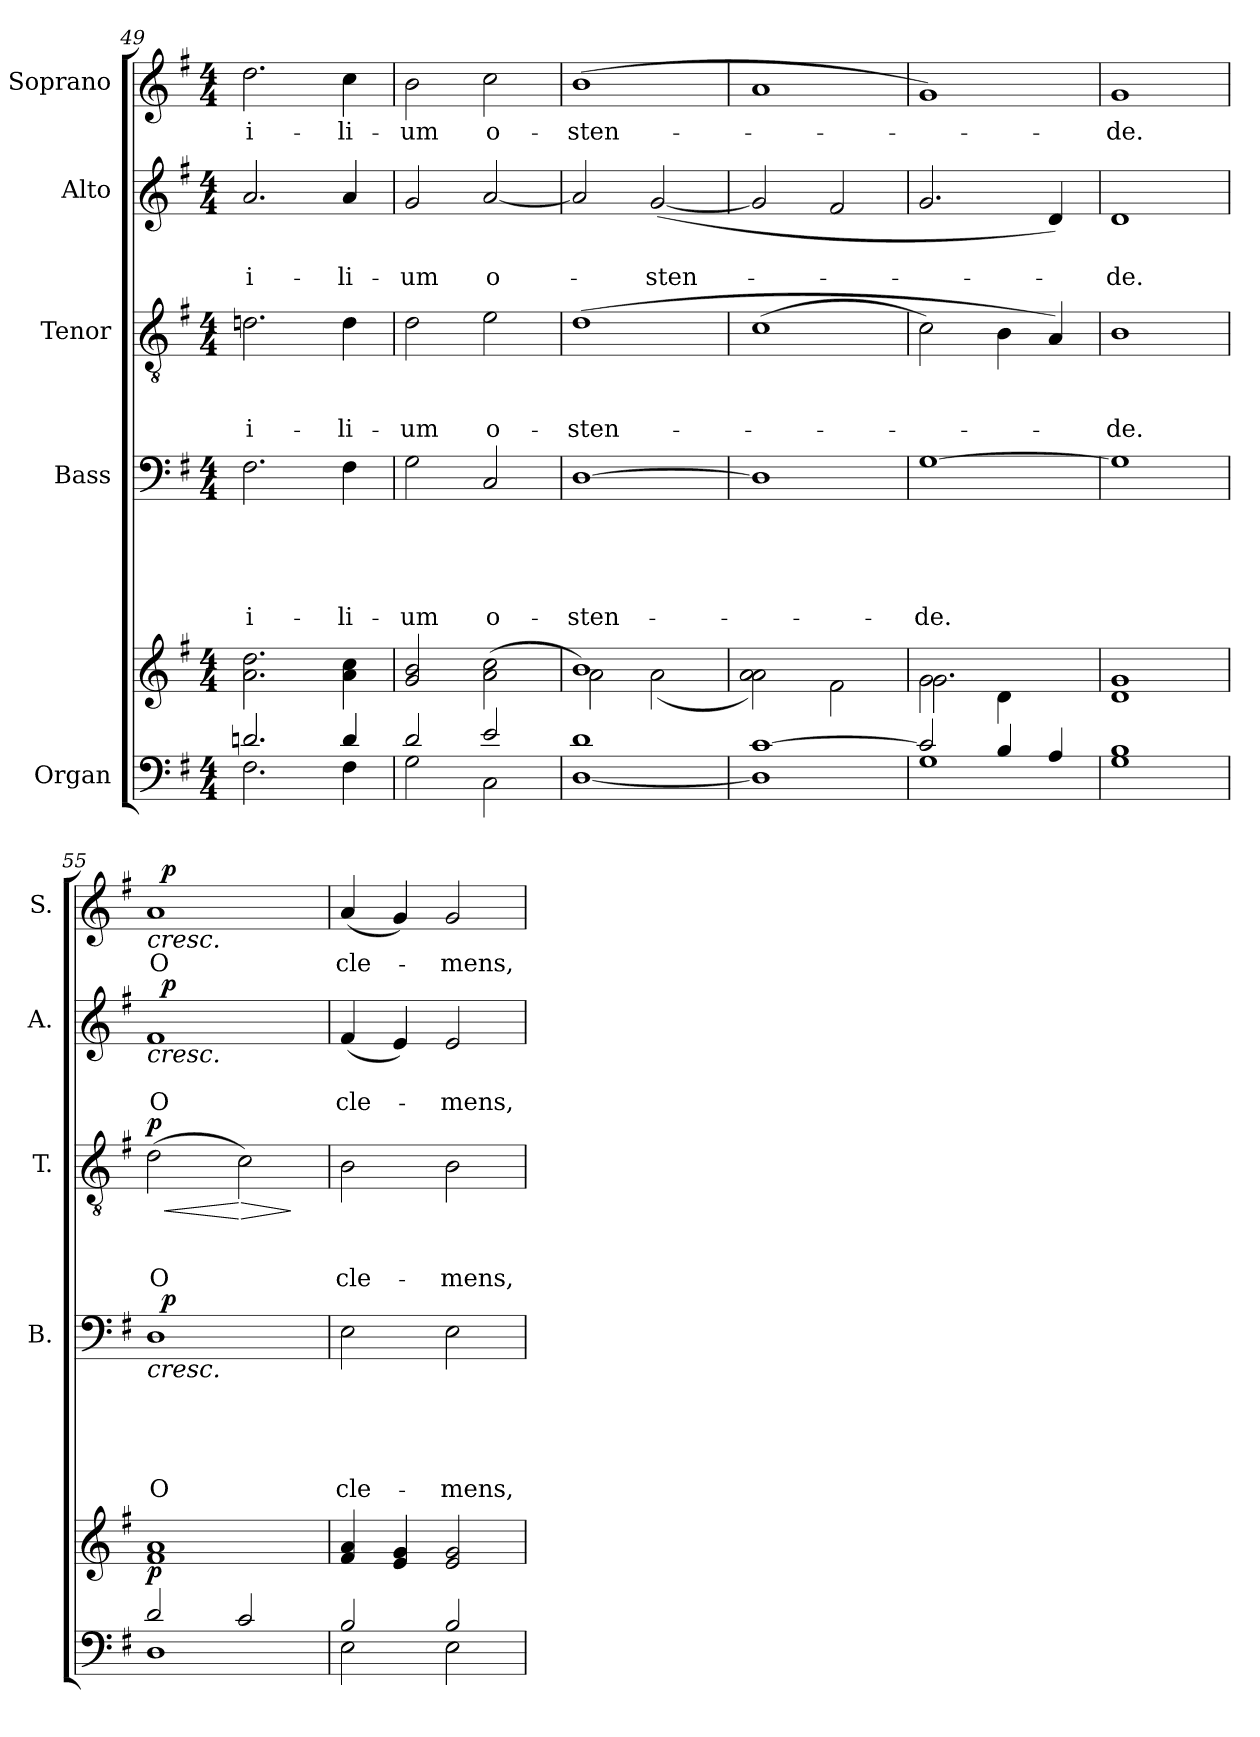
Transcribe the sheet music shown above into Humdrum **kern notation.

**kern	**kern	**dynam	**kern	**text	**text	**text	**text	**text	**dynam	**kern	**text	**text	**text	**dynam	**kern	**text	**text	**dynam	**kern	**text	**dynam
*part5	*part5	*part5	*part4	*part4	*part4	*part4	*part4	*part4	*part4	*part3	*part3	*part3	*part3	*part3	*part2	*part2	*part2	*part2	*part1	*part1	*part1
*staff6	*staff5	*staff5/6	*staff4	*staff4	*staff4	*staff4	*staff4	*staff4	*staff4	*staff3	*staff3	*staff3	*staff3	*staff3	*staff2	*staff2	*staff2	*staff2	*staff1	*staff1	*staff1
*I"Organ	*	*	*I"Bass	*	*	*	*	*	*	*I"Tenor	*	*	*	*	*I"Alto	*	*	*	*I"Soprano	*	*
*	*	*	*I'B.	*	*	*	*	*	*	*I'T.	*	*	*	*	*I'A.	*	*	*	*I'S.	*	*
*clefF4	*clefG2	*	*clefF4	*	*	*	*	*	*	*clefGv2	*	*	*	*	*clefG2	*	*	*	*clefG2	*	*
*k[f#]	*k[f#]	*	*k[f#]	*	*	*	*	*	*	*k[f#]	*	*	*	*	*k[f#]	*	*	*	*k[f#]	*	*
*G:	*G:	*	*G:	*	*	*	*	*	*	*G:	*	*	*	*	*G:	*	*	*	*G:	*	*
*M4/4	*M4/4	*	*M4/4	*	*	*	*	*	*	*M4/4	*	*	*	*	*M4/4	*	*	*	*M4/4	*	*
=49	=49	=49	=49	=49	=49	=49	=49	=49	=49	=49	=49	=49	=49	=49	=49	=49	=49	=49	=49	=49	=49
*^	*	*	*	*	*	*	*	*	*	*	*	*	*	*	*	*	*	*	*	*	*
!	!	!	!	!	!	!	!	!	!LO:LY:b	!	!	!	!	!LO:LY:b	!	!	!	!LO:LY:b	!	!	!LO:LY:b	!
2.dn/	2.F#\	2.a\ 2.dd\	.	2.F#\	.	.	.	.	-i-	.	2.dn\	.	.	-i-	.	2.a/	.	-i-	.	2.dd\	-i-	.
!	!	!	!	!	!	!	!	!	!LO:LY:b	!	!	!	!	!LO:LY:b	!	!	!	!LO:LY:b	!	!	!LO:LY:b	!
4d/	4F#\	4a\ 4cc\	.	4F#\	.	.	.	.	-li-	.	4d\	.	.	-li-	.	4a/	.	-li-	.	4cc\	-li-	.
=50	=50	=50	=50	=50	=50	=50	=50	=50	=50	=50	=50	=50	=50	=50	=50	=50	=50	=50	=50	=50	=50	=50
!	!	!	!	!	!	!	!	!	!LO:LY:b	!	!	!	!	!LO:LY:b	!	!	!	!LO:LY:b	!	!	!LO:LY:b	!
2d/	2G\	2g/ 2b/	.	2G\	.	.	.	.	-um	.	2d\	.	.	-um	.	2g/	.	-um	.	2b\	-um	.
!	!	!	!	!	!	!	!	!	!LO:LY:b	!	!	!	!	!LO:LY:b	!	!	!	!LO:LY:b	!	!	!LO:LY:b	!
2e/	2C\	(2a\ 2cc\	.	2C/	.	.	.	.	o-	.	2e\	.	.	o-	.	[<2a/	.	o-	.	2cc\	o-	.
=51	=51	=51	=51	=51	=51	=51	=51	=51	=51	=51	=51	=51	=51	=51	=51	=51	=51	=51	=51	=51	=51	=51
*	*	*^	*	*	*	*	*	*	*	*	*	*	*	*	*	*	*	*	*	*	*	*
!	!	!	!	!	!	!	!	!	!	!LO:LY:b	!	!	!	!	!LO:LY:b	!	!	!	!	!	!	!LO:LY:b	!
*v	*v	*	*	*	*	*	*	*	*	*	*	*	*	*	*	*	*	*	*	*	*	*	*
[<1D 1d	1b)	2a\	.	[<1D	.	.	.	.	-sten-	.	(>1d	.	.	-sten-	.	2a/]	.	.	.	(>1b	-sten-	.
!	!	!	!	!	!	!	!	!	!	!	!	!	!	!	!	!	!	!LO:LY:b	!	!	!	!
.	.	(<2a\	.	.	.	.	.	.	.	.	.	.	.	.	.	([<2g/	.	-sten-	.	.	.	.
*	*v	*v	*	*	*	*	*	*	*	*	*	*	*	*	*	*	*	*	*	*	*	*
!!LO:LB:g=z
=52	=52	=52	=52	=52	=52	=52	=52	=52	=52	=52	=52	=52	=52	=52	=52	=52	=52	=52	=52	=52	=52
1D] [>1c	2a\ 2a\)	.	1D]	.	.	.	.	.	.	(>1c	.	.	.	.	2g/]	.	.	.	1a	.	.
.	2f#\	.	.	.	.	.	.	.	.	.	.	.	.	.	2f#/	.	.	.	.	.	.
=53	=53	=53	=53	=53	=53	=53	=53	=53	=53	=53	=53	=53	=53	=53	=53	=53	=53	=53	=53	=53	=53
*^	*^	*	*	*	*	*	*	*	*	*	*	*	*	*	*	*	*	*	*	*	*
!	!	!	!	!	!	!	!	!	!	!LO:LY:b	!	!	!	!	!	!	!	!	!	!	!	!	!
2c/]	1G	2g\	2.g\	.	[>1G	.	.	.	.	-de.	.	2c\)	.	.	.	.	2.g/	.	.	.	1g)	.	.
4B/	.	4d\	.	.	.	.	.	.	.	.	.	4B\	.	.	.	.	.	.	.	.	.	.	.
4A/	.	4ryy	4ryy	.	.	.	.	.	.	.	.	4A/)	.	.	.	.	4d/)	.	.	.	.	.	.
*v	*v	*	*	*	*	*	*	*	*	*	*	*	*	*	*	*	*	*	*	*	*	*	*
=54	=54	=54	=54	=54	=54	=54	=54	=54	=54	=54	=54	=54	=54	=54	=54	=54	=54	=54	=54	=54	=54	=54
!	!	!	!	!	!	!	!	!	!	!	!	!	!	!LO:LY:b	!	!	!	!LO:LY:b	!	!	!LO:LY:b	!
*	*v	*v	*	*	*	*	*	*	*	*	*	*	*	*	*	*	*	*	*	*	*	*
1G 1B	1d 1g	.	1G]	.	.	.	.	.	.	1B	.	.	-de.	.	1d	.	-de.	.	1g	-de.	.
=55	=55	=55	=55	=55	=55	=55	=55	=55	=55	=55	=55	=55	=55	=55	=55	=55	=55	=55	=55	=55	=55
*^	*	*	*	*	*	*	*	*	*	*	*	*	*	*	*	*	*	*	*	*	*
!	!	!	!	!	!	!	!	!	!LO:LY:b	!LO:HP:b	!	!	!	!	!	!	!	!	!	!	!	!
!	!	!	!	!	!	!	!	!	!	!LO:HP:n=1:b	!	!	!	!LO:LY:b	!LO:HP:b	!	!	!LO:LY:b	!LO:HP:b	!	!	!
!	!	!	!	!	!	!	!	!	!	!	!	!	!	!	!	!	!	!	!LO:HP:n=1:b	!	!LO:LY:b	!LO:HP:b
!	!	!	!LO:DY:a=2	!	!	!	!	!	!	!	!	!	!	!	!LO:DY:n=1:a	!	!	!	!	!	!	!LO:HP:n=1:b
*	*	*	*	*^	*	*	*	*	*	*	*	*	*	*	*	*^	*	*	*	*^	*	*
2d/	1D	1f# 1a	p	1D	32ryy	.	.	.	.	O	< >	(>2d\	.	.	O	< p	1f#	32ryy	.	O	< >	1a	32ryy	O	< >
!	!	!	!	!	!	!	!	!	!	!	!LO:DY:a	!	!	!	!	!	!	!	!	!	!LO:DY:a	!	!	!	!LO:DY:a
.	.	.	.	.	2ryy	.	.	.	.	.	p	.	.	.	.	.	.	2ryy	.	.	p	.	2ryy	.	p
!	!	!	!	!	!	!	!	!	!	!	!	!	!	!	!	!LO:HP:n=1:b	!	!	!	!	!	!	!	!	!
2c/	.	.	.	.	.	.	.	.	.	.	.	2c\)	.	.	.	[ >	.	.	.	.	.	.	.	.	.
.	.	.	.	.	4...ryy	.	.	.	.	.	.	.	.	.	.	.	.	4...ryy	.	.	.	.	4...ryy	.	.
*v	*v	*	*	*	*	*	*	*	*	*	*	*	*	*	*	*	*	*	*	*	*	*	*	*	*
.	.	.	.	.	.	.	.	.	.	[	.	.	.	.	]	.	.	.	.	[	.	.	.	[
=56	=56	=56	=56	=56	=56	=56	=56	=56	=56	=56	=56	=56	=56	=56	=56	=56	=56	=56	=56	=56	=56	=56	=56	=56
*^	*	*	*	*	*	*	*	*	*	*	*	*	*	*	*	*	*	*	*	*	*	*	*	*
!	!	!	!	!	!	!	!	!	!	!LO:LY:b	!	!	!	!	!LO:LY:b	!	!	!	!	!LO:LY:b	!	!	!	!LO:LY:b	!
*	*	*	*	*	*	*	*	*	*	*	*	*	*	*	*	*	*v	*v	*	*	*	*	*	*	*
*	*	*	*	*v	*v	*	*	*	*	*	*	*	*	*	*	*	*	*	*	*	*v	*v	*	*
2B/	2E\	4f#/ 4a/	.	2E\	.	.	.	.	cle-	.	2B\	.	.	cle-	.	(<4f#/	.	cle-	.	(<4a/	cle-	.
.	.	4e/ 4g/	.	.	.	.	.	.	.	.	.	.	.	.	.	4e/)	.	.	]	4g/)	.	]
!	!	!	!	!	!	!	!	!	!LO:LY:b	!	!	!	!	!LO:LY:b	!	!	!	!LO:LY:b	!	!	!LO:LY:b	!
2B/	2E\	2e/ 2g/	.	2E\	.	.	.	.	-mens,	]	2B\	.	.	-mens,	.	2e/	.	-mens,	.	2g/	-mens,	.
*v	*v	*	*	*	*	*	*	*	*	*	*	*	*	*	*	*	*	*	*	*	*	*
=	=	=	=	=	=	=	=	=	=	=	=	=	=	=	=	=	=	=	=	=	=
*-	*-	*-	*-	*-	*-	*-	*-	*-	*-	*-	*-	*-	*-	*-	*-	*-	*-	*-	*-	*-	*-
